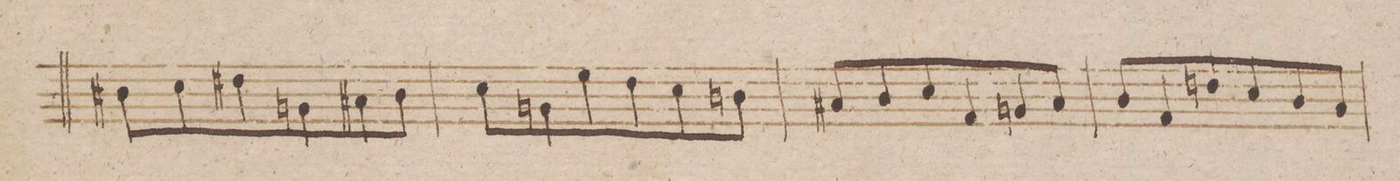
**kern	**dynam
*I"Fagotto 1mo	*
*clefF4	*
*k[b-]	*
*met(c|)	*
*M3/4	*
8D#X\L	.
8E\	.
8F#X\	.
8BBn\	.
8C#X\	.
8D#\J	.
=180	=180
8E\L	.
8BBn\	.
8G\	.
8F\	.
8E\	.
8Dn\J	.
=181	=181
8C#X/L	.
8D/	.
8E/	.
8AA/	.
8BBn/	.
8C#/J	.
=182	=182
8D/L	.
8AA/	.
8Fn/	.
8E/	.
8D/	.
8C/J	.
=183	=183
*-	*-
